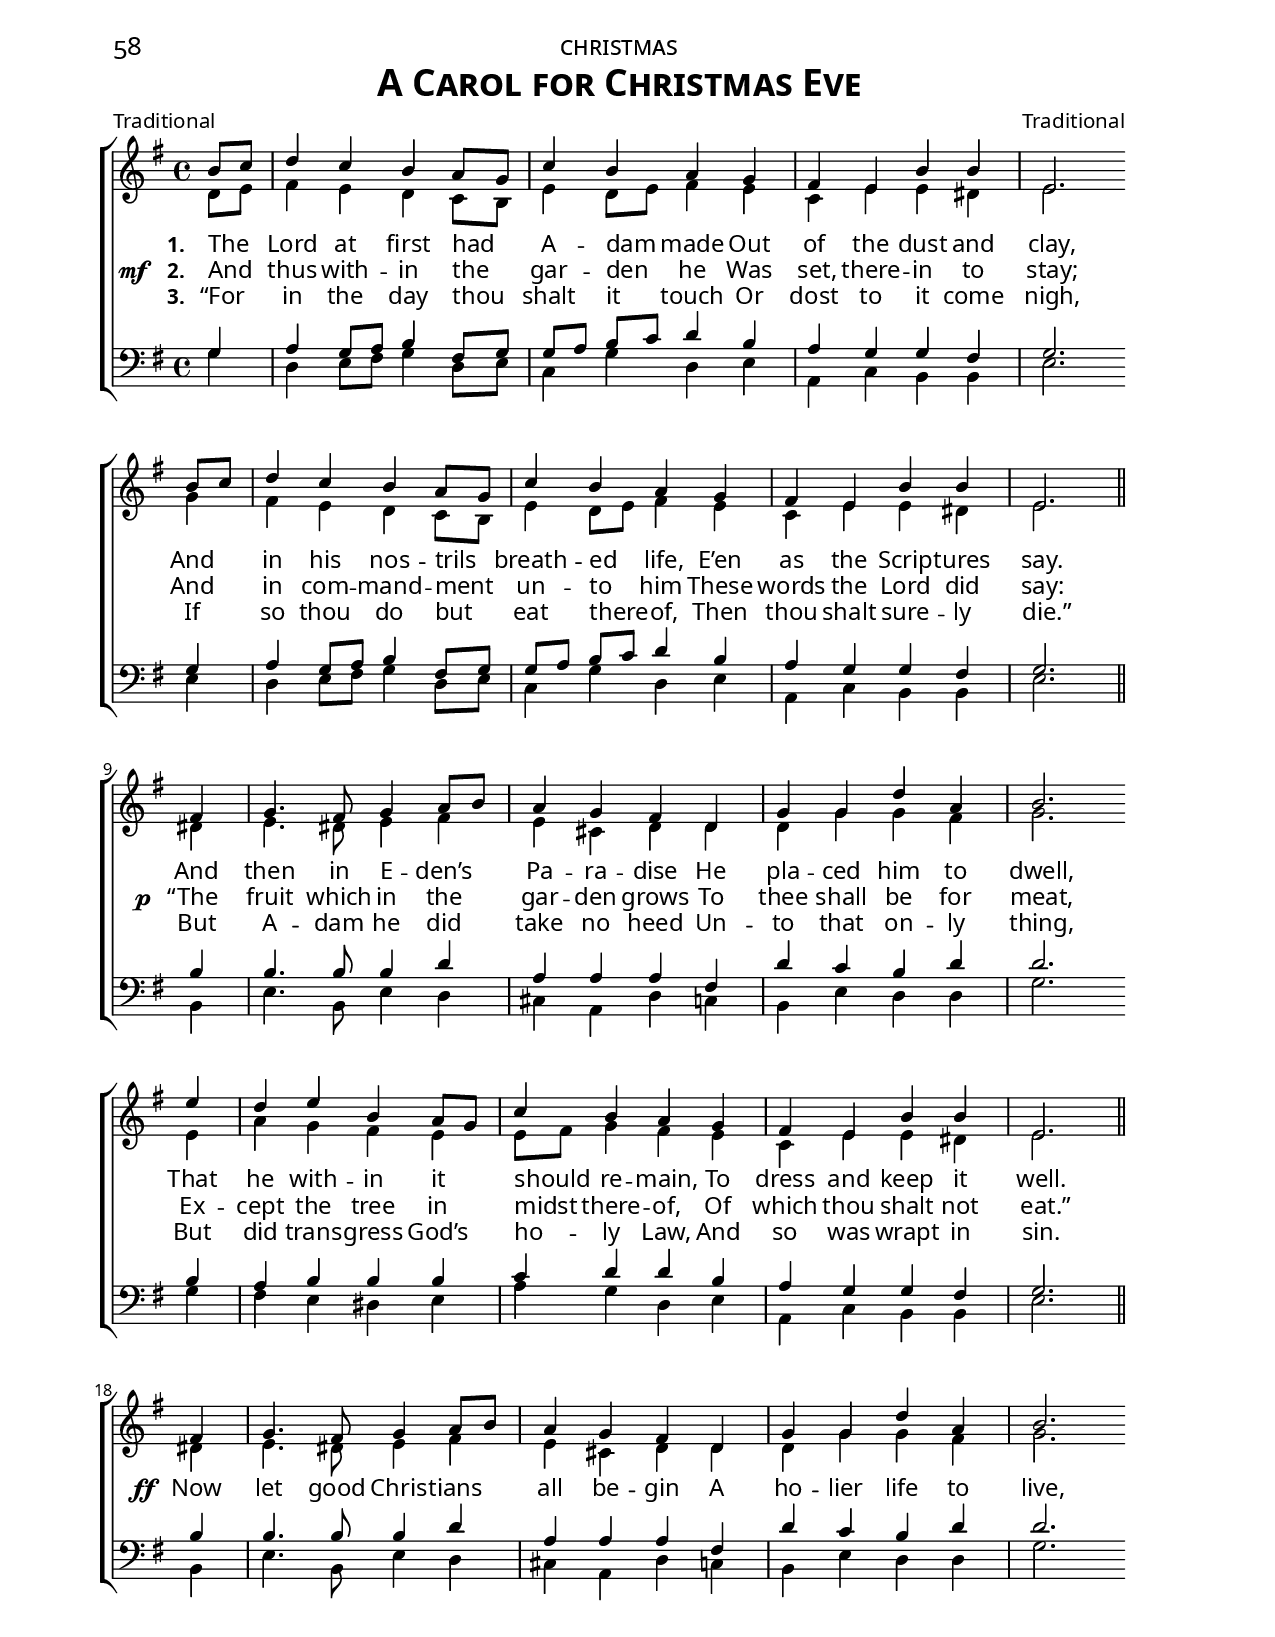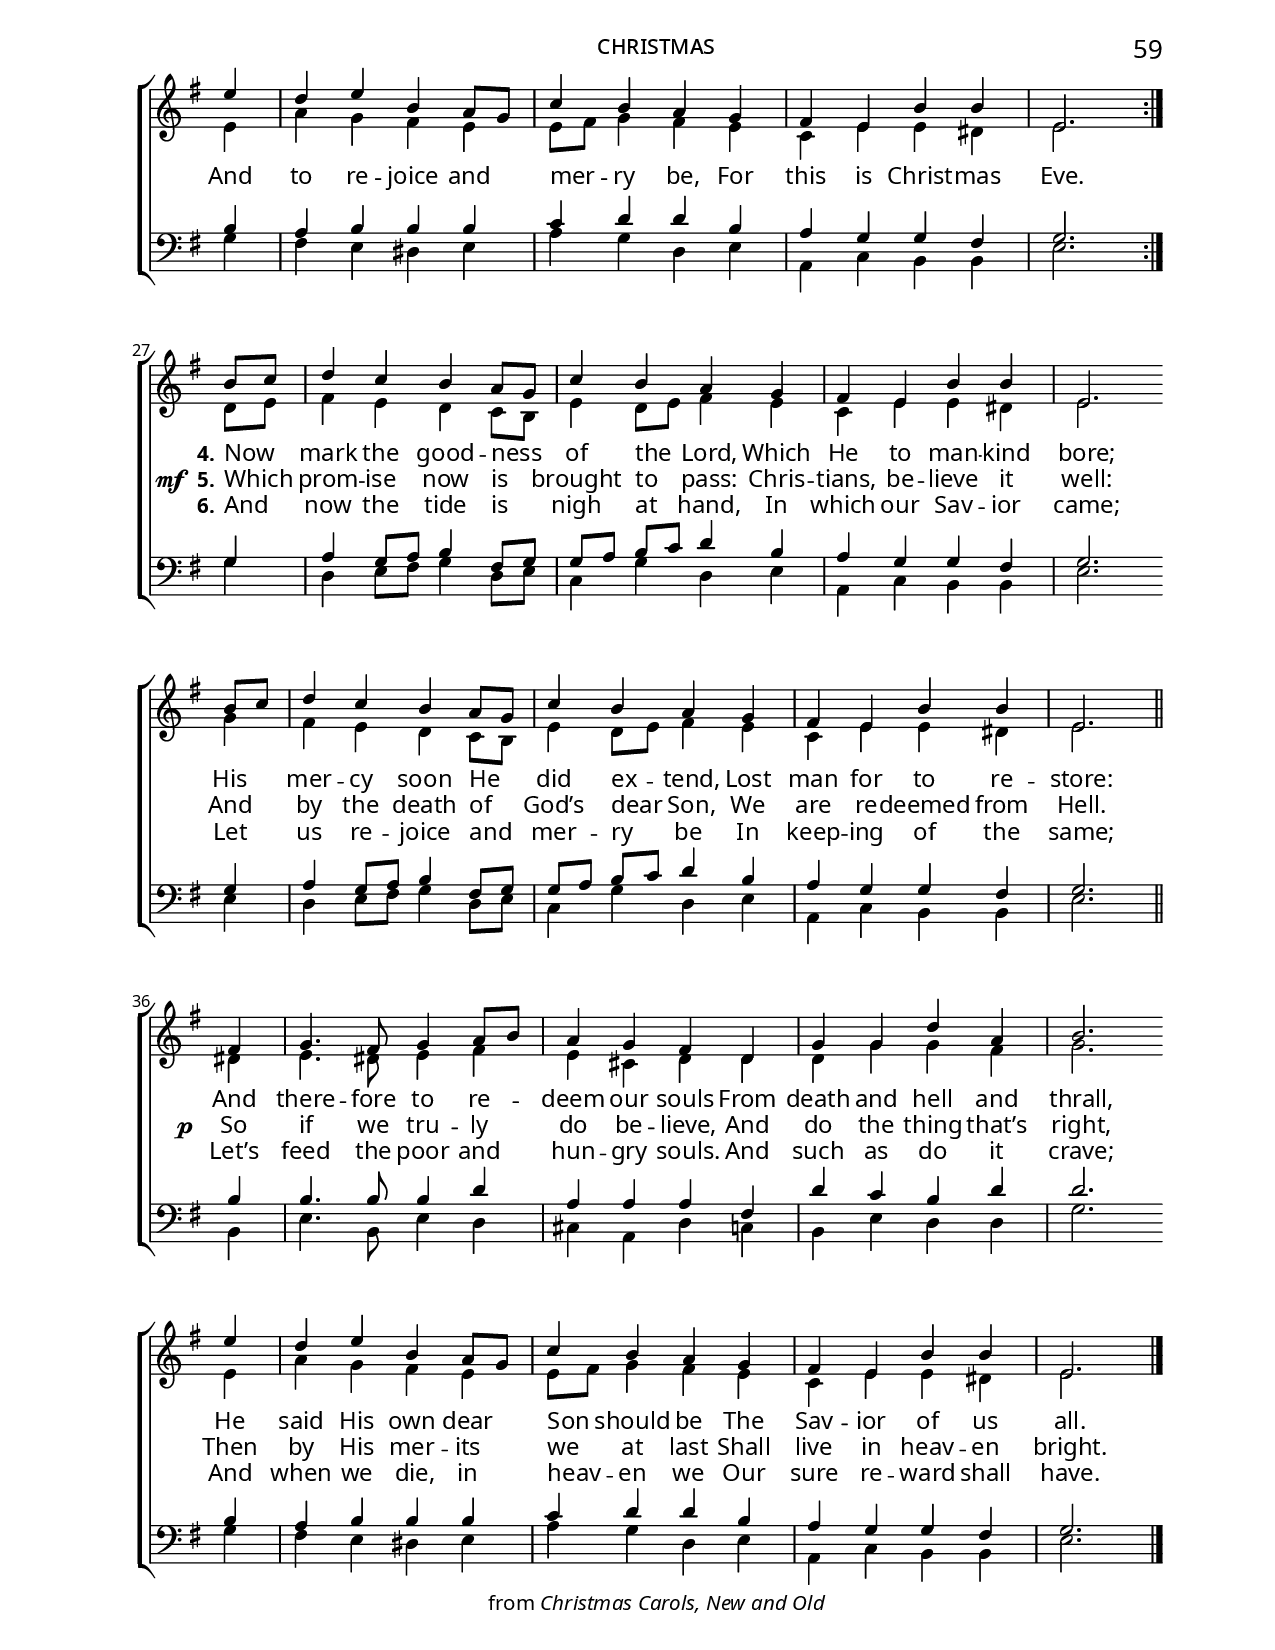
\version "2.14.2"
\include "util.ly"
\header {
  title = \markup{\override #'(font-name . "Garamond Premier Pro Semibold"){ \abs-fontsize #18 \smallCapsOldStyle"A Carol for Christmas Eve"}}
  poet = \markup\oldStyleNum"Traditional"
  composer = \markup\oldStyleNum"Traditional"
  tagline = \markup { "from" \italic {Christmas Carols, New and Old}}
}
\paper {
  %print-all-headers = ##t
  paper-height = 11\in
  paper-width = 8.5\in
  indent = 0\in
  %system-system-spacing = #'((basic-distance . 10) (padding . 0))
  system-system-spacing =
    #'((basic-distance . 0)
       (minimum-distance . 0)
       (padding . -5)
       (stretchability . 100))
  ragged-last-bottom = ##f
  ragged-bottom = ##f
  two-sided = ##t
  inner-margin = 1\in
  outer-margin = 0.75\in
  top-margin = 0.26\in
  bottom-margin = 0.25\in
  first-page-number = #058
  print-first-page-number = ##t
  headerLine = \markup{\override #'(font-name . "Garamond Premier Pro") \smallCapsOldStyle"christmas"}
  oddHeaderMarkup = \markup\fill-line{
     \override #'(font-name . "Garamond Premier Pro")\abs-fontsize #12.5
     \combine 
        \fill-line{"" \on-the-fly #print-page-number-check-first
        \oldStylePageNum""
        }
        \fill-line{\headerLine}
  }
  evenHeaderMarkup = \markup {
     \override #'(font-name . "Garamond Premier Pro")\abs-fontsize #12.5
     \combine
        \on-the-fly #print-page-number-check-first
        \oldStylePageNum""
        \fill-line{\headerLine}
  }
}
#(set-global-staff-size 18) \paper{ #(define fonts (make-pango-font-tree "Garamond Premier Pro" "Garamond Premier Pro" "Garamond Premier Pro" (/ 18 20))) }
global = {
  \key g \major
  \time 4/4
  \autoBeamOff
  \override DynamicLineSpanner #'staff-padding = #0.0
  \override DynamicLineSpanner #'Y-extent = #'(0 . 0)
}

sopMusic = \relative c'' {
  \partial 4 b8[ c] |
  d4 c b a8[ g] |
  c4 b a g |
  fis e b' b |
  
  e,2. \bar""\break b'8[ c] |
  d4 c b a8[ g] |
  c4 b a g |
  fis e b' b |
  \partial 2. e,2. \bar "||" \break
  
  \partial 4 fis4 |
  g4. fis8 g4 a8[ b] |
  a4 g fis d |
  g g d' a |
  b2. \bar""\break e4 |
  
  d e b a8[ g] |
  c4 b a g |
  fis e b' b |
  \partial 2. e,2. \bar "||" \break
  
  \partial 4 fis4 |
  g4. fis8 g4 a8[ b] |
  a4 g fis d |
  g g d' a |
  b2. \bar""\break e4 |
  
  d4 e b a8[ g] |
  c4 b a g |
  fis e b' b |
  \partial 2. e,2. \bar ":|." \break
  
  
  
  \partial 4 b'8[ c] |
  d4 c b a8[ g] |
  c4 b a g |
  fis e b' b |
  
  e,2. \bar""\break b'8[ c] |
  d4 c b a8[ g] |
  c4 b a g |
  fis e b' b |
  \partial 2. e,2. \bar "||" \break
  
  \partial 4 fis4 |
  g4. fis8 g4 a8[ b] |
  a4 g fis d |
  g g d' a |
  b2. \bar""\break e4 |
  
  d e b a8[ g] |
  c4 b a g |
  fis e b' b |
  \partial 2. e,2. \bar "|."
}
sopWords = \lyricmode {
  
}

altoMusic = \relative c' {
  d8[ e] |
  fis4 e d c8[ b] |
  e4 d8[ e] fis4 e |
  c e e dis |
  
  e2. g4 |
  fis e d c8[ b] |
  e4 d8[ e] fis4 e |
  c e e dis |
  e2. \bar "||"
  
  dis!4 |
  e4. dis8 e4 fis |
  e cis d d |
  d g g fis |
  g2. e4 |
  
  a g fis e |
  e8[ fis] g4 fis e |
  c e e dis |
  e2. \bar "||"
  
  dis!4 |
  e4. dis8 e4 fis |
  e cis d d |
  d g g fis |
  g2. e4 |
  
  a g fis e |
  e8[ fis] g4 fis e |
  c e e dis |
  e2. \bar ":|."
  
  
  
  
  d8[ e] |
  fis4 e d c8[ b] |
  e4 d8[ e] fis4 e |
  c e e dis |
  
  e2. g4 |
  fis e d c8[ b] |
  e4 d8[ e] fis4 e |
  c e e dis |
  e2. \bar "||"
  
  dis!4 |
  e4. dis8 e4 fis |
  e cis d d |
  d g g fis |
  g2. e4 |
  
  a g fis e |
  e8[ fis] g4 fis e |
  c e e dis |
  e2. \bar "|."
}
altoWords = {
  \dropLyricsVII
  \lyricmode {
    \set stanza = #"1. "
    The Lord at first had A -- dam made Out of the dust and clay,
    And in his nos -- trils breath -- ed life, E’en as the Scrip -- tures say.
    
    And then in E -- den’s Pa -- ra -- dise He pla -- ced him to dwell,
    That he with -- in it should re -- main, To dress and keep it well.
  }
  \set stanza = \markup\dynamic"ff "
  \lyricmode{
    Now let good Chris -- tians all be -- gin A ho -- lier life to live,
    And to re -- joice and mer -- ry be, For this is Christ -- mas Eve.

    \set stanza = #"4."
    Now mark the good -- ness of the Lord, Which He to man -- kind bore;
    His mer -- cy soon He did ex -- tend, Lost man for to re -- store:
    And there -- fore to re -- deem our souls From death and hell and thrall,
    He said His own dear Son should be The Sav -- ior of us all.
  }
}
altoWordsII = {
  \dropLyricsVII
  \set stanza = \markup{\dynamic"mf  " "2. "}
  \lyricmode {
  %\markup\italic
    And thus with -- in the gar -- den he Was set, there -- in to stay;
    And in com -- mand -- ment un -- to him
    These words the Lord did say:
  }
  \set stanza = \markup\dynamic"p "
  \lyricmode{
    “The fruit which in the gar -- den grows To thee shall be for meat,
    Ex -- cept the tree in midst there -- of,
    Of which thou shalt not eat.”
    
    \repeat unfold 28 {\skip1}
  }
  \set stanza = \markup{\dynamic" mf " "5."}
  \lyricmode {
    Which prom -- ise now is brought to pass: Chris -- tians, be -- lieve it well:
    And by the death of God’s dear Son, We are re -- deemed from Hell.
  }
  \set stanza = \markup\dynamic"p "
  \lyricmode{
    So if we tru -- ly do be -- lieve, And do the thing that’s right,
    Then by His mer -- its we at last Shall live in heav -- en bright.
  }
}
altoWordsIII = \lyricmode {
  \dropLyricsVII
  \set stanza = #"3. "
  “For in the day thou shalt it touch Or dost to it come nigh,
  If so thou do but eat there -- of, Then thou shalt sure -- ly die.”
  But A -- dam he did take no heed Un -- to that on -- ly thing,
  But did trans -- gress God’s ho -- ly Law, And so was wrapt in sin.
  
  \repeat unfold 28 {\skip1}
  \set stanza = #"6."
  And now the tide is nigh at hand, In which our Sav -- ior came;
  Let us re -- joice and mer -- ry be In keep -- ing of the same;
  Let’s feed the poor and hun -- gry souls. And such as do it crave;
  And when we die, in heav -- en we Our sure re -- ward shall have.
}
altoWordsIV = \lyricmode {
}
altoWordsV = \lyricmode {
}
altoWordsVI = \lyricmode {
}
tenorMusic = \relative c' {
  g4 |
  a g8[ a] b4 fis8[ g] |
  g[ a] b[ c] d4 b |
  a g g fis |
  
  g2. g4 |
  a g8[ a] b4 fis8[ g] |
  g[ a] b[ c] d4 b |
  a g g fis |
  g2. \bar "||"
  
  b4 |
  b4. b8 b4 d |
  a a a fis |
  d' c b d |
  d2. b4 |
  
  a b b b |
  c d d b |
  a g g fis |
  g2. \bar "||"
  
  b4 |
  b4. b8 b4 d |
  a a a fis |
  d' c b d |
  d2. b4 |
  
  a b b b |
  c d d b |
  a g g fis |
  g2. \bar ":|."
  
  
  
  g4 |
  a g8[ a] b4 fis8[ g] |
  g[ a] b[ c] d4 b |
  a g g fis |
  
  g2. g4 |
  a g8[ a] b4 fis8[ g] |
  g[ a] b[ c] d4 b |
  a g g fis |
  g2. \bar "||"
  
  b4 |
  b4. b8 b4 d |
  a a a fis |
  d' c b d |
  d2. b4 |
  
  a b b b |
  c d d b |
  a g g fis |
  g2. \bar "|."
}
tenorWords = \lyricmode {

}

bassMusic = \relative c' {
  g4 |
  d e8[ fis] g4 d8[ e] |
  c4 g' d e |
  a, c b b |
  
  e2. e4 |
  d e8[ fis] g4 d8[ e] |
  c4 g' d e |
  a, c b b |
  e2. \bar "||"
  
  b4 |
  e4. b8 e4 d |
  cis a d c |
  b e d d |
  g2. g4 |
  
  fis e dis e |
  a g d e |
  a, c b b |
  e2. \bar "||"
  
  b4 |
  e4. b8 e4 d |
  cis a d c |
  b e d d |
  g2. g4 |
  
  fis e dis e |
  a g d e |
  a, c b b |
  e2. \bar ":|."
  
  
  
  
  
  g4 |
  d e8[ fis] g4 d8[ e] |
  c4 g' d e |
  a, c b b |
  
  e2. e4 |
  d e8[ fis] g4 d8[ e] |
  c4 g' d e |
  a, c b b |
  e2. \bar "||"
  
  b4 |
  e4. b8 e4 d |
  cis a d c |
  b e d d |
  g2. g4 |
  
  fis e dis e |
  a g d e |
  a, c b b |
  e2. \bar "|."
}
bassWords = \lyricmode {

}

pianoRH = \relative c' {
  
}
pianoLH = \relative c' {
  
}

\score {
  <<
   \new ChoirStaff <<
%    \new Lyrics = sopranos \with { \override VerticalAxisGroup #'nonstaff-relatedstaff-spacing = #'((basic-distance . 1)) }
    \new Staff = women <<
      \new Voice = "sopranos" { \voiceOne << \global \sopMusic >> }
      \new Voice = "altos" { \voiceTwo << \global \altoMusic >> }
    >>
    \new Lyrics \with { alignAboveContext = #"women"} \lyricsto "sopranos" \sopWords
     \new Lyrics = "altosVI"  \with { alignBelowContext = #"women"} \lyricsto "altos" \altoWordsVI
    \new Lyrics = "altosV"  \with { alignBelowContext = #"women"} \lyricsto "altos" \altoWordsV
    \new Lyrics = "altosIV"  \with { alignBelowContext = #"women"} \lyricsto "altos" \altoWordsIV
    \new Lyrics = "altosIII"  \with { alignBelowContext = #"women"} \lyricsto "altos" \altoWordsIII
    \new Lyrics = "altosII"  \with { alignBelowContext = #"women"} \lyricsto "altos" \altoWordsII
    \new Lyrics = "altos"  \with { alignBelowContext = #"women" \override VerticalAxisGroup #'nonstaff-relatedstaff-spacing = #'((basic-distance . 1))} \lyricsto "altos" \altoWords
   \new Staff = men <<
      \clef bass
      \new Voice = "tenors" { \voiceOne << \global \tenorMusic >> }
      \new Voice = "basses" { \voiceTwo << \global \bassMusic >> }
    >>
    \new Lyrics \with { alignAboveContext = #"men" \override VerticalAxisGroup #'nonstaff-relatedstaff-spacing = #'((basic-distance . 1)) } \lyricsto "tenors" \tenorWords
    \new Lyrics \with { alignBelowContext = #"men" \override VerticalAxisGroup #'nonstaff-relatedstaff-spacing = #'((basic-distance . 1)) } \lyricsto "basses" \bassWords
  >>
%    \new PianoStaff << \new Staff { \new Voice { \pianoRH } } \new Staff { \clef "bass" \pianoLH } >>
  >>
  \layout {
  \context {
    \Lyrics
    \override LyricText #'font-size = #1.3
  }
    \context {
      \Score
      %\override SpacingSpanner #'base-shortest-duration = #(ly:make-moment 1 8)
      %\override SpacingSpanner #'common-shortest-duration = #(ly:make-moment 1 4)
    }
    \context {
      % Remove all empty staves
      % \Staff \RemoveEmptyStaves \override VerticalAxisGroup #'remove-first = ##t
    }
    \context {
      \Lyrics
      \override LyricText #'X-offset = #center-on-word
    }
  }
}

